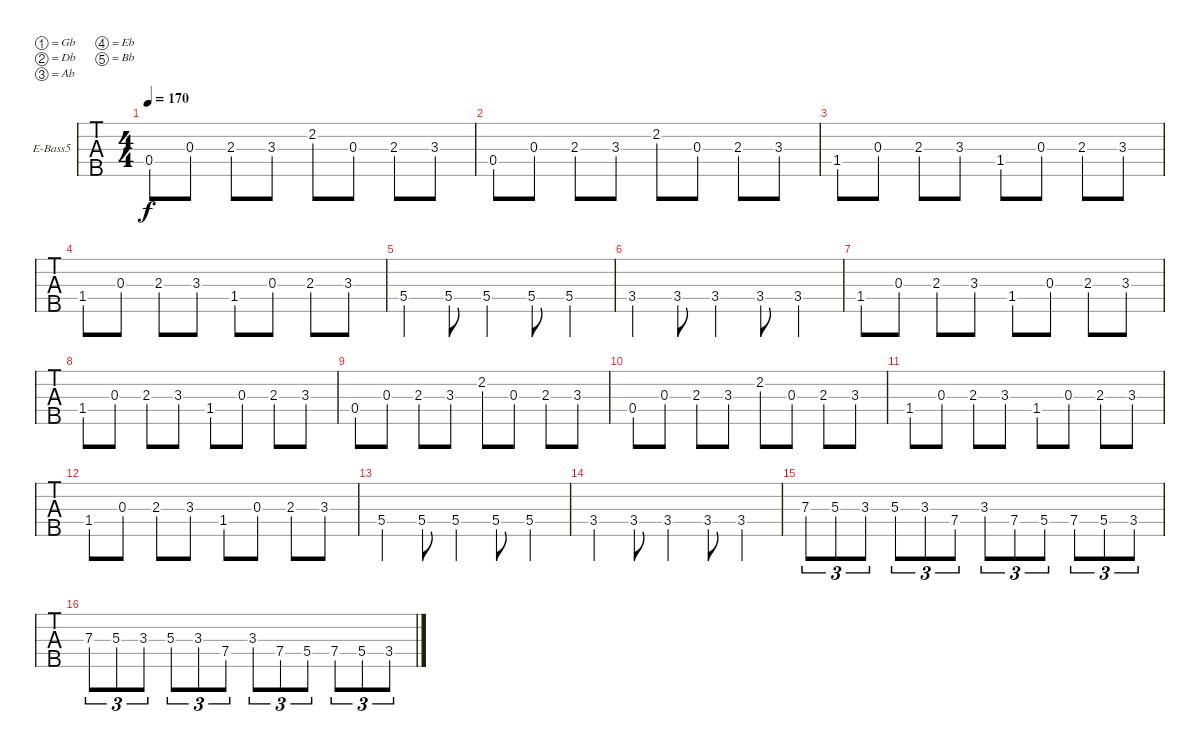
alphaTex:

\bracketExtendMode groupsimilarinstruments
\firstSystemTrackNameOrientation horizontal
\otherSystemsTrackNameOrientation horizontal
\track ("Иван Изотов" "E-Bass5") {instrument electricbasspick}
\staff {tabs}
\tuning (Gb2 Db2 Ab1 Eb1 Bb0)
\ts (4 4)
\tempo 170
\clef f4
\ks c
0.4.8{dy f} 0.3.8 2.3.8 3.3.8 2.2.8 0.3.8 2.3.8 3.3.8 |
0.4.8 0.3.8 2.3.8 3.3.8 2.2.8 0.3.8 2.3.8 3.3.8 |
1.4.8 0.3.8 2.3.8 3.3.8 1.4.8 0.3.8 2.3.8 3.3.8 |
1.4.8 0.3.8 2.3.8 3.3.8 1.4.8 0.3.8 2.3.8 3.3.8 |
5.4.4 5.4.8 5.4.4 5.4.8 5.4.4 |
3.4.4 3.4.8 3.4.4 3.4.8 3.4.4 |
1.4.8 0.3.8 2.3.8 3.3.8 1.4.8 0.3.8 2.3.8 3.3.8 |
1.4.8 0.3.8 2.3.8 3.3.8 1.4.8 0.3.8 2.3.8 3.3.8 |
0.4.8 0.3.8 2.3.8 3.3.8 2.2.8 0.3.8 2.3.8 3.3.8 |
0.4.8 0.3.8 2.3.8 3.3.8 2.2.8 0.3.8 2.3.8 3.3.8 |
1.4.8 0.3.8 2.3.8 3.3.8 1.4.8 0.3.8 2.3.8 3.3.8 |
1.4.8 0.3.8 2.3.8 3.3.8 1.4.8 0.3.8 2.3.8 3.3.8 |
5.4.4 5.4.8 5.4.4 5.4.8 5.4.4 |
3.4.4 3.4.8 3.4.4 3.4.8 3.4.4 |
7.3.8{tu (3 2)} 5.3.8{tu (3 2)} 3.3.8{tu (3 2)} 5.3.8{tu (3 2)} 3.3.8{tu (3 2)} 7.4.8{tu (3 2)} 3.3.8{tu (3 2)} 7.4.8{tu (3 2)} 5.4.8{tu (3 2)} 7.4.8{tu (3 2)} 5.4.8{tu (3 2)} 3.4.8{tu (3 2)} |
7.3.8{tu (3 2)} 5.3.8{tu (3 2)} 3.3.8{tu (3 2)} 5.3.8{tu (3 2)} 3.3.8{tu (3 2)} 7.4.8{tu (3 2)} 3.3.8{tu (3 2)} 7.4.8{tu (3 2)} 5.4.8{tu (3 2)} 7.4.8{tu (3 2)} 5.4.8{tu (3 2)} 3.4.8{tu (3 2)}
